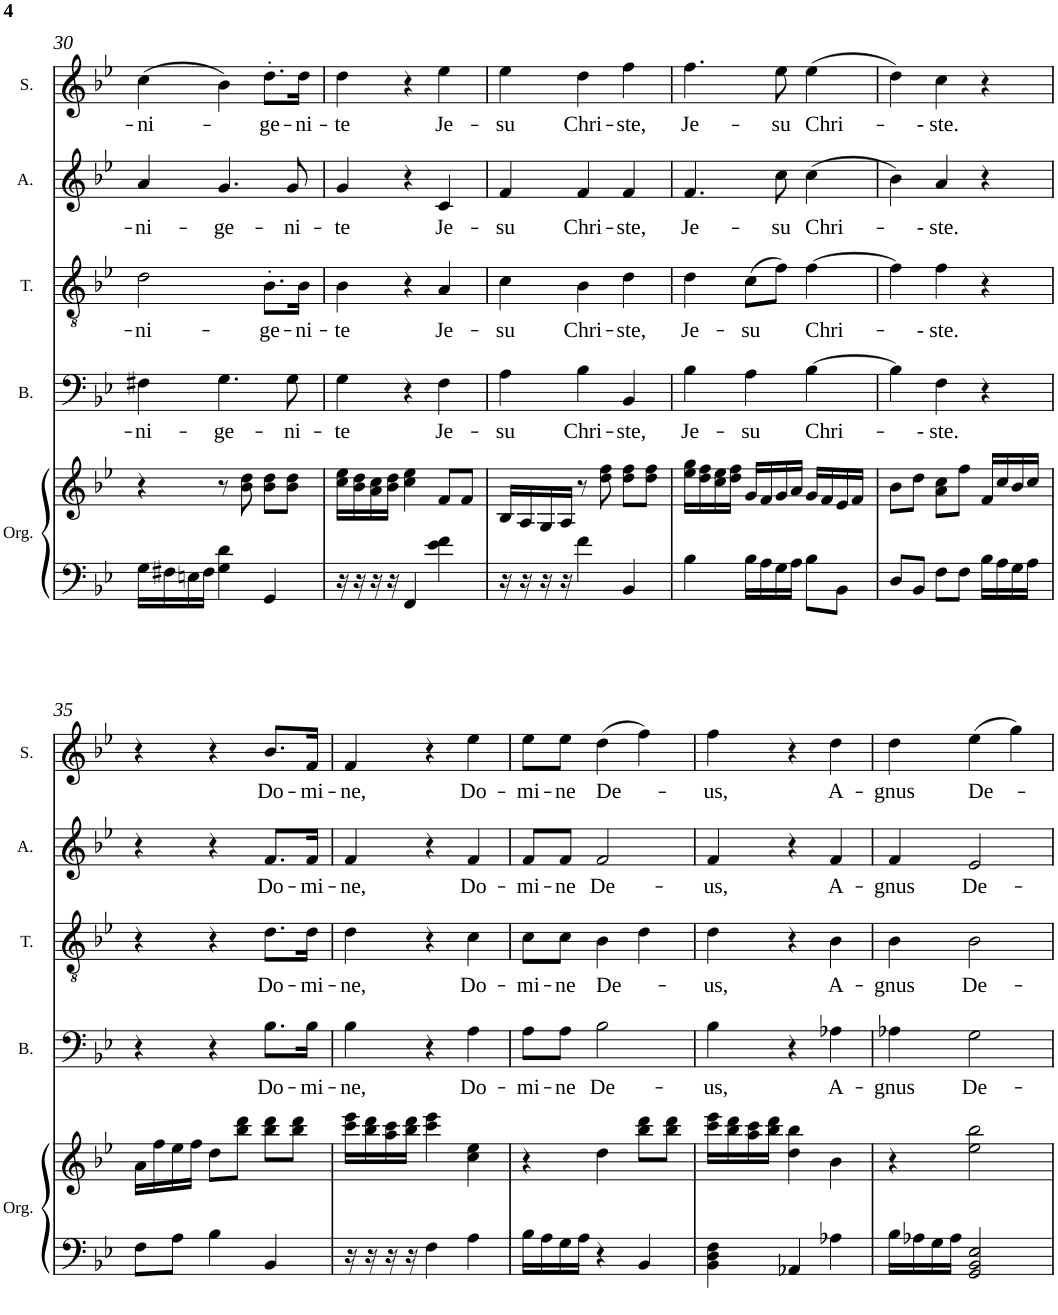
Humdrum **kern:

**kern	**kern	**kern	**text	**kern	**text	**kern	**text	**kern	**text
*part5	*part5	*part4	*part4	*part3	*part3	*part2	*part2	*part1	*part1
*staff6	*staff5	*staff4	*staff4	*staff3	*staff3	*staff2	*staff2	*staff1	*staff1
*I"Organ	*	*I"Bass	*	*I"Tenor	*	*I"Alto	*	*I"Soprano	*
*I'Org.	*	*I'B.	*	*I'T.	*	*I'A.	*	*I'S.	*
!!LO:PB:g=z
*clefF4	*clefG2	*clefF4	*	*clefGv2	*	*clefG2	*	*clefG2	*
*k[b-e-]	*k[b-e-]	*k[b-e-]	*	*k[b-e-]	*	*k[b-e-]	*	*k[b-e-]	*
*M3/4	*M3/4	*M3/4	*	*M3/4	*	*M3/4	*	*M3/4	*
=30	=30	=30	=30	=30	=30	=30	=30	=30	=30
!	!	!	!LO:LY:b	!	!LO:LY:b	!	!LO:LY:b	!	!LO:LY:b
16G\LL	4r	4F#X\	-ni-	2d\	-ni-	4a/	-ni-	(>4cc\	-ni-
16F#X\	.	.	.	.	.	.	.	.	.
16En\	.	.	.	.	.	.	.	.	.
16F#\JJ	.	.	.	.	.	.	.	.	.
!	!	!	!LO:LY:b	!	!	!	!LO:LY:b	!	!
4G\ 4d\	8r	4.G\	-ge-	.	.	4.g/	-ge-	4b-\)	.
.	8b-\ 8dd\	.	.	.	.	.	.	.	.
!	!	!	!	!	!LO:LY:b	!	!	!	!LO:LY:b
4GG/	8b-\ 8dd\L	.	.	8.B-'\L	-ge-	.	.	8.dd'\L	-ge-
!	!	!	!LO:LY:b	!	!	!	!LO:LY:b	!	!
.	8b-\ 8dd\J	8G\	-ni-	.	.	8g/	-ni-	.	.
!	!	!	!	!	!LO:LY:b	!	!	!	!LO:LY:b
.	.	.	.	16B-\Jk	-ni-	.	.	16dd\Jk	-ni-
=31	=31	=31	=31	=31	=31	=31	=31	=31	=31
!	!	!	!LO:LY:b	!	!LO:LY:b	!	!LO:LY:b	!	!LO:LY:b
16r	16cc\ 16ee-\LL	4G\	-te	4B-\	-te	4g/	-te	4dd\	-te
16r	16b-\ 16dd\	.	.	.	.	.	.	.	.
16r	16a\ 16cc\	.	.	.	.	.	.	.	.
16r	16b-\ 16dd\JJ	.	.	.	.	.	.	.	.
4FF/	4cc\ 4ee-\	4r	.	4r	.	4r	.	4r	.
!	!	!	!LO:LY:b	!	!LO:LY:b	!	!LO:LY:b	!	!LO:LY:b
4e-\ 4f\	8f/L	4F\	Je-	4A/	Je-	4c/	Je-	4ee-\	Je-
.	8f/J	.	.	.	.	.	.	.	.
=32	=32	=32	=32	=32	=32	=32	=32	=32	=32
!	!	!	!LO:LY:b	!	!LO:LY:b	!	!LO:LY:b	!	!LO:LY:b
16r	16B-/LL	4A\	-su	4c\	-su	4f/	-su	4ee-\	-su
16r	16A/	.	.	.	.	.	.	.	.
16r	16G/	.	.	.	.	.	.	.	.
16r	16A/JJ	.	.	.	.	.	.	.	.
!	!	!	!LO:LY:b	!	!LO:LY:b	!	!LO:LY:b	!	!LO:LY:b
4f\	8r	4B-\	Chri-	4B-\	Chri-	4f/	Chri-	4dd\	Chri-
.	8dd\ 8ff\	.	.	.	.	.	.	.	.
!	!	!	!LO:LY:b	!	!LO:LY:b	!	!LO:LY:b	!	!LO:LY:b
4BB-/	8dd\ 8ff\L	4BB-/	-ste,	4d\	-ste,	4f/	-ste,	4ff\	-ste,
.	8dd\ 8ff\J	.	.	.	.	.	.	.	.
=33	=33	=33	=33	=33	=33	=33	=33	=33	=33
!	!	!	!LO:LY:b	!	!LO:LY:b	!	!LO:LY:b	!	!LO:LY:b
4B-\	16ee-\ 16gg\LL	4B-\	Je-	4d\	Je-	4.f/	Je-	4.ff\	Je-
.	16dd\ 16ff\	.	.	.	.	.	.	.	.
.	16cc\ 16ee-\	.	.	.	.	.	.	.	.
.	16dd\ 16ff\JJ	.	.	.	.	.	.	.	.
!	!	!	!LO:LY:b	!	!LO:LY:b	!	!	!	!
16B-\LL	16g/LL	4A\	-su	(>8c\L	-su	.	.	.	.
16A\	16f/	.	.	.	.	.	.	.	.
!	!	!	!	!	!	!	!LO:LY:b	!	!LO:LY:b
16G\	16g/	.	.	8f\J)	.	8cc\	-su	8ee-\	-su
16A\JJ	16a/JJ	.	.	.	.	.	.	.	.
!	!	!	!LO:LY:b	!	!LO:LY:b	!	!LO:LY:b	!	!LO:LY:b
8B-\L	16g/LL	[4B-\	Chri-	[4f\	Chri-	(>4cc\	Chri-	(>4ee-\	Chri-
.	16f/	.	.	.	.	.	.	.	.
8BB-\J	16e-/	.	.	.	.	.	.	.	.
.	16f/JJ	.	.	.	.	.	.	.	.
=34	=34	=34	=34	=34	=34	=34	=34	=34	=34
8D/L	8b-\L	4B-\]	.	4f\]	.	4b-\)	.	4dd\)	.
8BB-/J	8dd\J	.	.	.	.	.	.	.	.
!	!	!	!LO:LY:b	!	!LO:LY:b	!	!LO:LY:b	!	!LO:LY:b
8F\L	8a\ 8cc\L	4F\	- ste.	4f\	- ste.	4a/	- ste.	4cc\	- ste.
8F\J	8ff\J	.	.	.	.	.	.	.	.
16B-\LL	16f/LL	4r	.	4r	.	4r	.	4r	.
16A\	16cc/	.	.	.	.	.	.	.	.
16G\	16b-/	.	.	.	.	.	.	.	.
16A\JJ	16cc/JJ	.	.	.	.	.	.	.	.
!!LO:LB:g=z
=35	=35	=35	=35	=35	=35	=35	=35	=35	=35
8F\L	16a\LL	4r	.	4r	.	4r	.	4r	.
.	16ff\	.	.	.	.	.	.	.	.
8A\J	16ee-\	.	.	.	.	.	.	.	.
.	16ff\JJ	.	.	.	.	.	.	.	.
4B-\	8dd\L	4r	.	4r	.	4r	.	4r	.
.	8bb-\ 8ddd\J	.	.	.	.	.	.	.	.
!	!	!	!LO:LY:b	!	!LO:LY:b	!	!LO:LY:b	!	!LO:LY:b
4BB-/	8bb-\ 8ddd\L	8.B-\L	Do-	8.d\L	Do-	8.f/L	Do-	8.b-/L	Do-
.	8bb-\ 8ddd\J	.	.	.	.	.	.	.	.
!	!	!	!LO:LY:b	!	!LO:LY:b	!	!LO:LY:b	!	!LO:LY:b
.	.	16B-\Jk	-mi-	16d\Jk	-mi-	16f/Jk	-mi-	16f/Jk	-mi-
=36	=36	=36	=36	=36	=36	=36	=36	=36	=36
!	!	!	!LO:LY:b	!	!LO:LY:b	!	!LO:LY:b	!	!LO:LY:b
16r	16ccc\ 16eee-\LL	4B-\	-ne,	4d\	-ne,	4f/	-ne,	4f/	-ne,
16r	16bb-\ 16ddd\	.	.	.	.	.	.	.	.
16r	16aa\ 16ccc\	.	.	.	.	.	.	.	.
16r	16bb-\ 16ddd\JJ	.	.	.	.	.	.	.	.
4F\	4ccc\ 4eee-\	4r	.	4r	.	4r	.	4r	.
!	!	!	!LO:LY:b	!	!LO:LY:b	!	!LO:LY:b	!	!LO:LY:b
4A\	4cc\ 4ee-\	4A\	Do-	4c\	Do-	4f/	Do-	4ee-\	Do-
=37	=37	=37	=37	=37	=37	=37	=37	=37	=37
!	!	!	!LO:LY:b	!	!LO:LY:b	!	!LO:LY:b	!	!LO:LY:b
16B-\LL	4r	8A\L	-mi-	8c\L	-mi-	8f/L	-mi-	8ee-\L	-mi-
16A\	.	.	.	.	.	.	.	.	.
!	!	!	!LO:LY:b	!	!LO:LY:b	!	!LO:LY:b	!	!LO:LY:b
16G\	.	8A\J	-ne	8c\J	-ne	8f/J	-ne	8ee-\J	-ne
16A\JJ	.	.	.	.	.	.	.	.	.
!	!	!	!LO:LY:b	!	!LO:LY:b	!	!LO:LY:b	!	!LO:LY:b
4r	4dd\	2B-\	De-	4B-\	De-	2f/	De-	(>4dd\	De-
4BB-/	8bb-\ 8ddd\L	.	.	4d\	.	.	.	4ff\)	.
.	8bb-\ 8ddd\J	.	.	.	.	.	.	.	.
=38	=38	=38	=38	=38	=38	=38	=38	=38	=38
!	!	!	!LO:LY:b	!	!LO:LY:b	!	!LO:LY:b	!	!LO:LY:b
4BB-\ 4D\ 4F\	16ccc\ 16eee-\LL	4B-\	-us,	4d\	us,	4f/	us,	4ff\	us,
.	16bb-\ 16ddd\	.	.	.	.	.	.	.	.
.	16aa\ 16ccc\	.	.	.	.	.	.	.	.
.	16bb-\ 16ddd\JJ	.	.	.	.	.	.	.	.
4AA-X/	4dd\ 4bb-\	4r	.	4r	.	4r	.	4r	.
!	!	!	!LO:LY:b	!	!LO:LY:b	!	!LO:LY:b	!	!LO:LY:b
4A-X\	4b-\	4A-X\	A-	4B-\	A-	4f/	A-	4dd\	A-
=39	=39	=39	=39	=39	=39	=39	=39	=39	=39
!	!	!	!LO:LY:b	!	!LO:LY:b	!	!LO:LY:b	!	!LO:LY:b
16B-\LL	4r	4A-X\	-gnus	4B-\	-gnus	4f/	-gnus	4dd\	-gnus
16A-X\	.	.	.	.	.	.	.	.	.
16G\	.	.	.	.	.	.	.	.	.
16A-\JJ	.	.	.	.	.	.	.	.	.
!	!	!	!LO:LY:b	!	!LO:LY:b	!	!LO:LY:b	!	!LO:LY:b
2GG/ 2BB-/ 2E-/	2ee-\ 2bb-\	2G\	De-	2B-\	De-	2e-/	De-	(>4ee-\	De-
.	.	.	.	.	.	.	.	4gg\)	.
=	=	=	=	=	=	=	=	=	=
*-	*-	*-	*-	*-	*-	*-	*-	*-	*-
